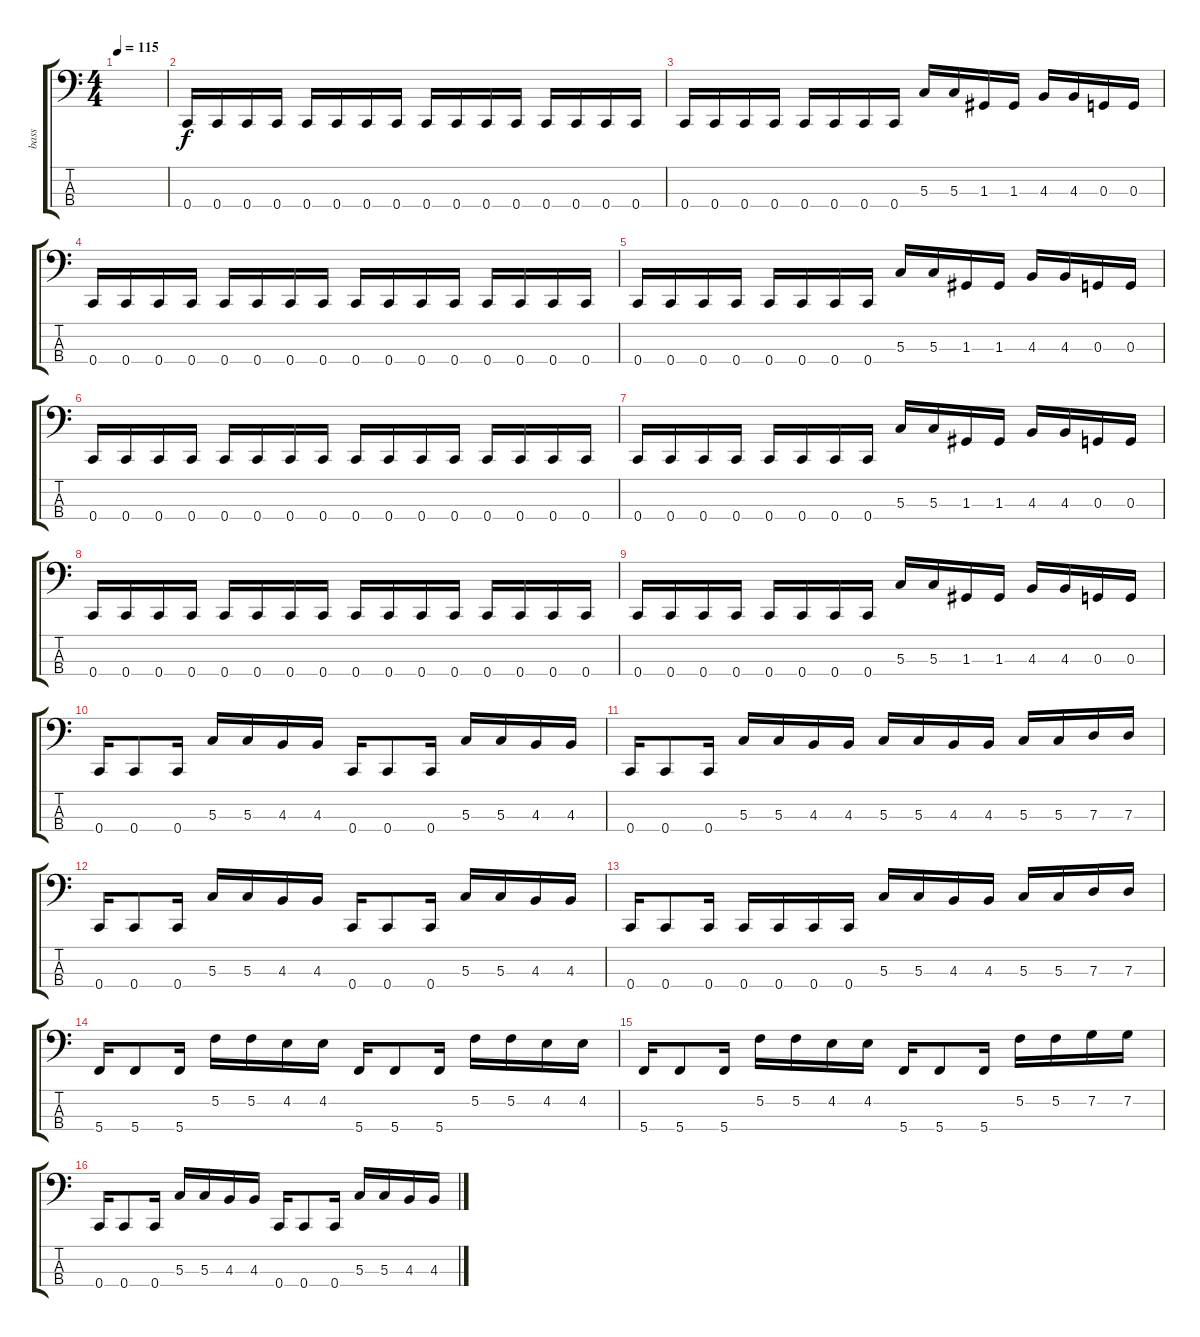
\track ("bass" "bass") {instrument electricbasspick}
\staff {score tabs}
\tuning (F2 C2 G1 C1) {hide}
\ts (4 4)
\tempo 115
\clef f4
\ks c
|
0.4.16 0.4.16 0.4.16 0.4.16 0.4.16 0.4.16 0.4.16 0.4.16 0.4.16 0.4.16 0.4.16 0.4.16 0.4.16 0.4.16 0.4.16 0.4.16 |
0.4.16 0.4.16 0.4.16 0.4.16 0.4.16 0.4.16 0.4.16 0.4.16 5.3.16 5.3.16 1.3.16 1.3.16 4.3.16 4.3.16 0.3.16 0.3.16 |
0.4.16 0.4.16 0.4.16 0.4.16 0.4.16 0.4.16 0.4.16 0.4.16 0.4.16 0.4.16 0.4.16 0.4.16 0.4.16 0.4.16 0.4.16 0.4.16 |
0.4.16 0.4.16 0.4.16 0.4.16 0.4.16 0.4.16 0.4.16 0.4.16 5.3.16 5.3.16 1.3.16 1.3.16 4.3.16 4.3.16 0.3.16 0.3.16 |
0.4.16 0.4.16 0.4.16 0.4.16 0.4.16 0.4.16 0.4.16 0.4.16 0.4.16 0.4.16 0.4.16 0.4.16 0.4.16 0.4.16 0.4.16 0.4.16 |
0.4.16 0.4.16 0.4.16 0.4.16 0.4.16 0.4.16 0.4.16 0.4.16 5.3.16 5.3.16 1.3.16 1.3.16 4.3.16 4.3.16 0.3.16 0.3.16 |
0.4.16 0.4.16 0.4.16 0.4.16 0.4.16 0.4.16 0.4.16 0.4.16 0.4.16 0.4.16 0.4.16 0.4.16 0.4.16 0.4.16 0.4.16 0.4.16 |
0.4.16 0.4.16 0.4.16 0.4.16 0.4.16 0.4.16 0.4.16 0.4.16 5.3.16 5.3.16 1.3.16 1.3.16 4.3.16 4.3.16 0.3.16 0.3.16 |
0.4.16 0.4.8 0.4.16 5.3.16 5.3.16 4.3.16 4.3.16 0.4.16 0.4.8 0.4.16 5.3.16 5.3.16 4.3.16 4.3.16 |
0.4.16 0.4.8 0.4.16 5.3.16 5.3.16 4.3.16 4.3.16 5.3.16 5.3.16 4.3.16 4.3.16 5.3.16 5.3.16 7.3.16 7.3.16 |
0.4.16 0.4.8 0.4.16 5.3.16 5.3.16 4.3.16 4.3.16 0.4.16 0.4.8 0.4.16 5.3.16 5.3.16 4.3.16 4.3.16 |
0.4.16 0.4.8 0.4.16 0.4.16 0.4.16 0.4.16 0.4.16 5.3.16 5.3.16 4.3.16 4.3.16 5.3.16 5.3.16 7.3.16 7.3.16 |
5.4.16 5.4.8 5.4.16 5.2.16 5.2.16 4.2.16 4.2.16 5.4.16 5.4.8 5.4.16 5.2.16 5.2.16 4.2.16 4.2.16 |
5.4.16 5.4.8 5.4.16 5.2.16 5.2.16 4.2.16 4.2.16 5.4.16 5.4.8 5.4.16 5.2.16 5.2.16 7.2.16 7.2.16 |
0.4.16 0.4.8 0.4.16 5.3.16 5.3.16 4.3.16 4.3.16 0.4.16 0.4.8 0.4.16 5.3.16 5.3.16 4.3.16 4.3.16
